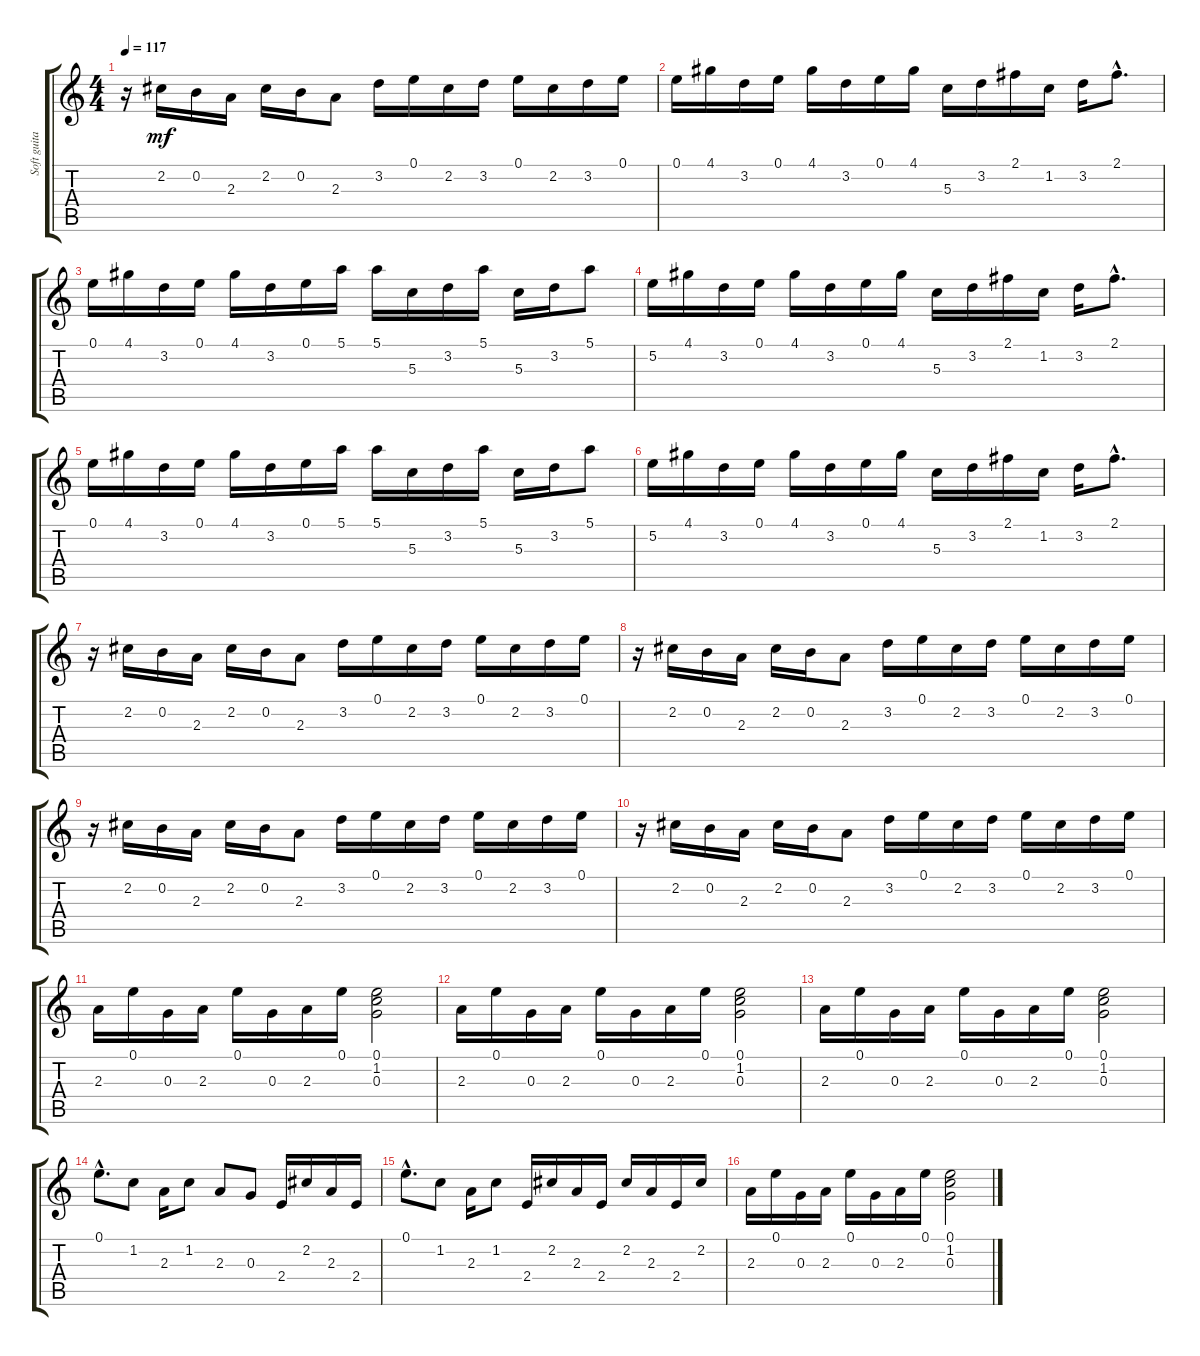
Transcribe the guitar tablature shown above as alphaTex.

\track ("Soft guitare (Droite)" "Soft guita") {instrument electricguitarmuted}
\staff {score tabs}
\tuning (E4 B3 G3 D3 A2 E2) {hide}
\ts (4 4)
\tempo 117
\clef g2
\ks c
r.16{dy mf} 2.2.16 0.2.16 2.3.16 2.2.16 0.2.16 2.3.8 3.2.16 0.1.16 2.2.16 3.2.16 0.1.16 2.2.16 3.2.16 0.1.16 |
0.1.16 4.1.16 3.2.16 0.1.16 4.1.16 3.2.16 0.1.16 4.1.16 5.3.16 3.2.16 2.1.16 1.2.16 3.2.16 2.1{hac}.8{d} |
0.1.16 4.1.16 3.2.16 0.1.16 4.1.16 3.2.16 0.1.16 5.1.16 5.1.16 5.3.16 3.2.16 5.1.16 5.3.16 3.2.16 5.1.8 |
5.2.16 4.1.16 3.2.16 0.1.16 4.1.16 3.2.16 0.1.16 4.1.16 5.3.16 3.2.16 2.1.16 1.2.16 3.2.16 2.1{hac}.8{d} |
0.1.16 4.1.16 3.2.16 0.1.16 4.1.16 3.2.16 0.1.16 5.1.16 5.1.16 5.3.16 3.2.16 5.1.16 5.3.16 3.2.16 5.1.8 |
5.2.16 4.1.16 3.2.16 0.1.16 4.1.16 3.2.16 0.1.16 4.1.16 5.3.16 3.2.16 2.1.16 1.2.16 3.2.16 2.1{hac}.8{d} |
r.16 2.2.16 0.2.16 2.3.16 2.2.16 0.2.16 2.3.8 3.2.16 0.1.16 2.2.16 3.2.16 0.1.16 2.2.16 3.2.16 0.1.16 |
r.16 2.2.16 0.2.16 2.3.16 2.2.16 0.2.16 2.3.8 3.2.16 0.1.16 2.2.16 3.2.16 0.1.16 2.2.16 3.2.16 0.1.16 |
r.16 2.2.16 0.2.16 2.3.16 2.2.16 0.2.16 2.3.8 3.2.16 0.1.16 2.2.16 3.2.16 0.1.16 2.2.16 3.2.16 0.1.16 |
r.16 2.2.16 0.2.16 2.3.16 2.2.16 0.2.16 2.3.8 3.2.16 0.1.16 2.2.16 3.2.16 0.1.16 2.2.16 3.2.16 0.1.16 |
2.3.16 0.1.16 0.3.16 2.3.16 0.1.16 0.3.16 2.3.16 0.1.16 (0.1 1.2 0.3).2 |
2.3.16 0.1.16 0.3.16 2.3.16 0.1.16 0.3.16 2.3.16 0.1.16 (0.1 1.2 0.3).2 |
2.3.16 0.1.16 0.3.16 2.3.16 0.1.16 0.3.16 2.3.16 0.1.16 (0.1 1.2 0.3).2 |
0.1{hac}.8{d} 1.2.8 2.3.16 1.2.8 2.3.8 0.3.8 2.4.16 2.2.16 2.3.16 2.4.16 |
0.1{hac}.8{d} 1.2.8 2.3.16 1.2.8 2.4.16 2.2.16 2.3.16 2.4.16 2.2.16 2.3.16 2.4.16 2.2.16 |
2.3.16 0.1.16 0.3.16 2.3.16 0.1.16 0.3.16 2.3.16 0.1.16 (0.1 1.2 0.3).2
